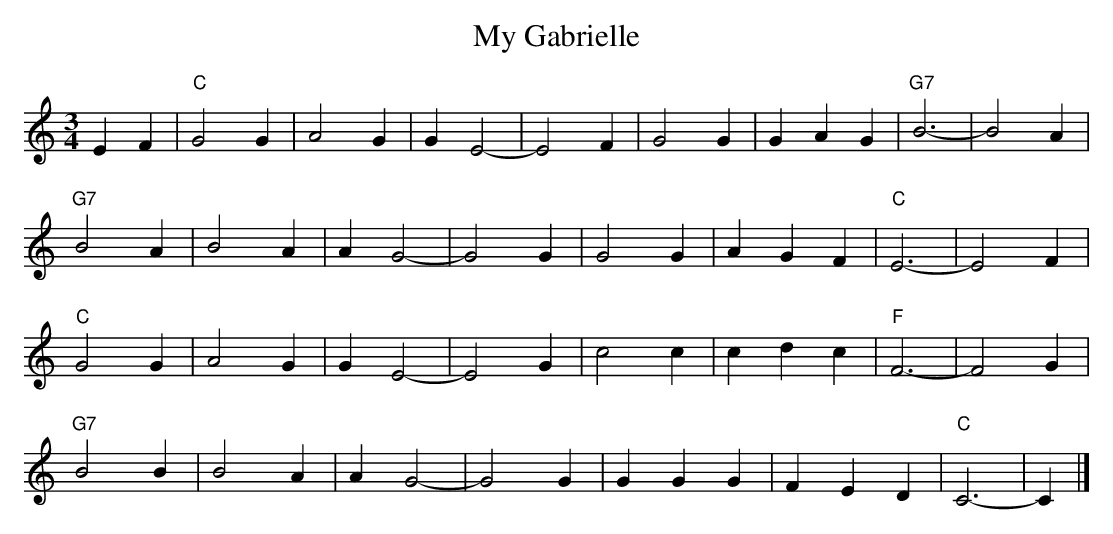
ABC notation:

X:1
T:My Gabrielle
M:3/4
L:1/8
K:C
E2F2|"C"G4G2 | A4G2 | G2E4- | E4F2 | G4G2 | G2A2G2 | "G7"B6- | B4A2 |
"G7"B4A2 | B4A2 | A2G4- | G4G2 | G4G2 | A2G2F2 | "C"E6- | E4F2 |
"C"G4G2 | A4G2 | G2E4- | E4G2 | c4c2 | c2d2c2 | "F"F6- | F4G2 |
"G7"B4B2 | B4A2 | A2G4- | G4G2 | G2G2G2 | F2E2D2 |"C" C6- | C2|]
